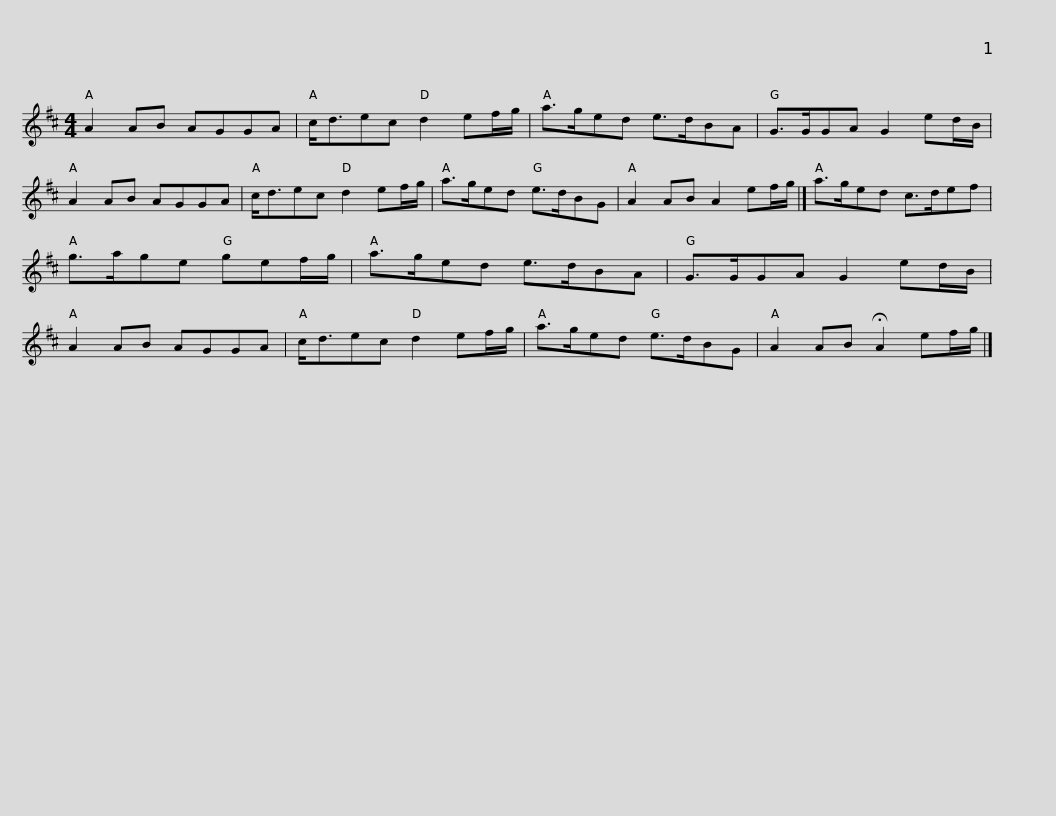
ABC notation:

X:1
L:1/8
M:4/4
I:linebreak $
K:D
V:1 treble
V:1
 A2 AB AGGA | c<dec d2 ef/g/ | a>ged e>dBA | G>GGA G2 ed/B/ | A2 AB AGGA |$ %5
 c<dec d2 ef/g/ | a>ged e>dBG | A2 AB A2 ef/g/ |] a>ged c>def | g>age gef/g/ |$ %10
 a>ged e>dBA | G>GGA G2 ed/B/ | A2 AB AGGA | c<dec d2 ef/g/ | a>ged e>dBG |$ %15
 A2 AB !fermata!A2 ef/g/ |] %16
